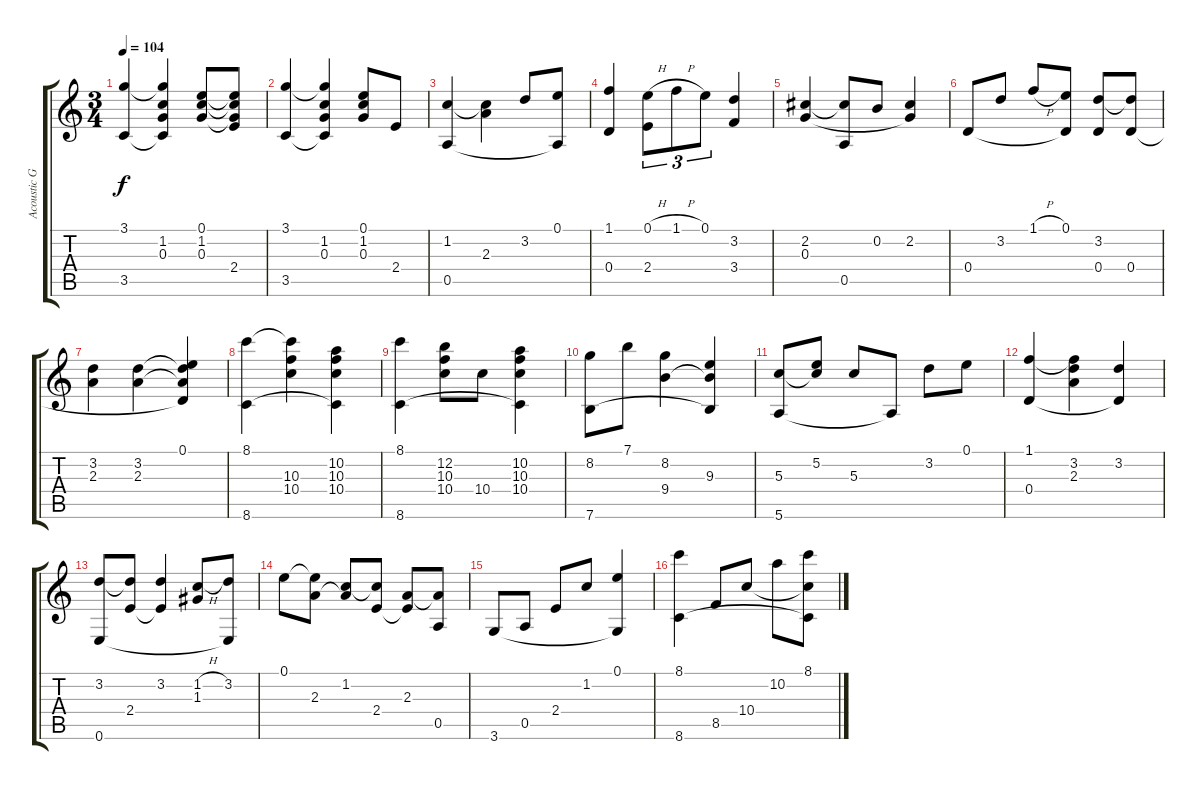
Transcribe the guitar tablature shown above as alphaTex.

\track ("Acoustic Guitar" "Acoustic G") {instrument acousticguitarnylon}
\staff {score tabs}
\tuning (E4 B3 G3 D3 A2 E2) {hide}
\ts (3 4)
\tempo 104
\clef g2
\ks c
(3.1 3.5).4{dy f} (3.1{t} 1.2 0.3 3.5{t}).4 (0.1 1.2 0.3).8 (0.1{t} 1.2{t} 0.3{t} 2.4).8 |
(3.1 3.5).4 (3.1{t} 1.2 0.3 3.5{t}).4 (0.1 1.2 0.3).8 2.4.8 |
(1.2 0.5).4 (1.2{t} 2.3).4 3.2.8 (0.1 0.5{t}).8 |
(1.1 0.4).4 (0.1{h} 2.4).8{tu (3 2)} 1.1{h}.8{tu (3 2)} 0.1.8{tu (3 2)} (3.2 3.4).4 |
(2.2 0.3).4 (2.2{t} 0.5).8 0.2.8 (2.2 0.3{t}).4 |
0.4.8 3.2.8 1.1{h}.8 (0.1 0.4{t}).8 (3.2 0.4).8 (3.2{t} 0.4).8 |
(3.2 2.3).4 (3.2 2.3).4 (0.1 3.2{t} 2.3{t} 0.4{t}).4 |
(8.1 8.6).4 (8.1{t} 10.3 10.4).4 (10.2 10.3 10.4 8.6{t}).4 |
(8.1 8.6).4 (12.2 10.3 10.4).8 10.4.8 (10.2 10.3 10.4 8.6{t}).4 |
(8.2 7.6).8 7.1.8 (8.2 9.4).4 (9.3 9.4{t} 7.6{t}).4 |
(5.3 5.6).8 (5.2 5.3{t}).8 5.3.8 5.6{t}.8 3.2.8 0.1.8 |
(1.1 0.4).4 (1.1{t} 3.2 2.3).4 (3.2 0.4{t}).4 |
(3.2 0.6).8 (3.2{t} 2.4).8 (3.2 2.4{t}).4 (1.2{h} 1.3).8 (3.2 0.6{t}).8 |
0.1.8 (0.1{t} 2.3).8 (1.2 2.3{t}).8 (1.2{t} 2.4).8 (2.3 2.4{t}).8 (2.3{t} 0.5).8 |
3.6.8 0.5.8 2.4.8 1.2.8 (0.1 3.6{t}).4 |
(8.1 8.6).4 8.5.8 10.4.8 10.2.8 (8.1 10.4{t} 8.6{t}).8
